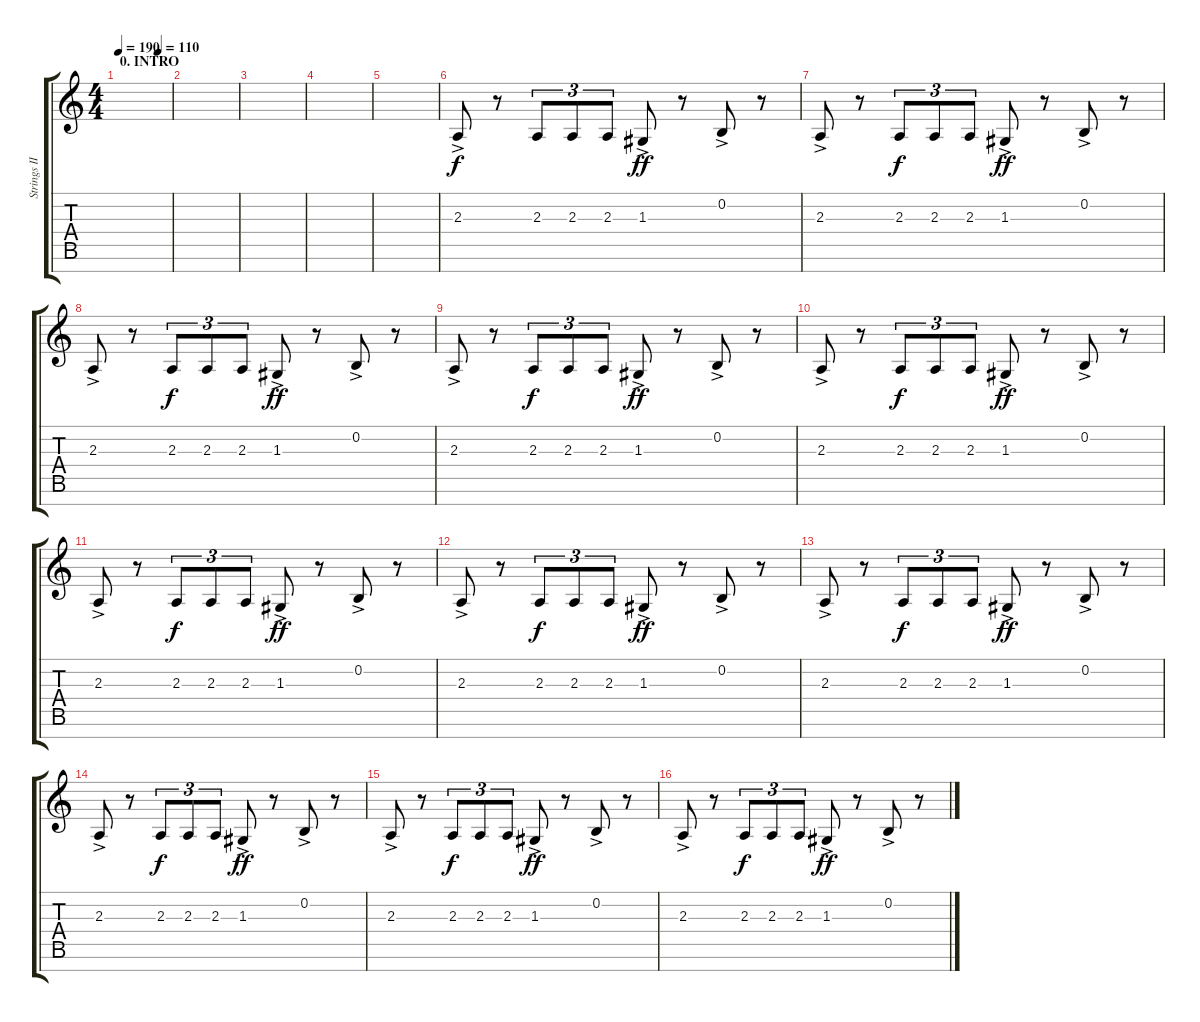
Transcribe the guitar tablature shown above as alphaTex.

\track ("Strings II" "Strings II") {instrument stringensemble1}
\staff {score tabs}
\tuning (E4 B3 G3 D3 A2 E2 B1) {hide}
\ts (4 4)
\section ("" "0. INTRO")
\tempo 190
\tempo (110 0.75)
\tempo 190
\clef g2
\ks c
|
|
|
|
|
2.3{ac}.8 r.8 2.3.8{tu (3 2) dy f} 2.3.8{tu (3 2)} 2.3.8{tu (3 2)} 1.3{ac}.8{dy ff} r.8 0.2{ac}.8 r.8 |
2.3{ac}.8 r.8 2.3.8{tu (3 2) dy f} 2.3.8{tu (3 2)} 2.3.8{tu (3 2)} 1.3{ac}.8{dy ff} r.8 0.2{ac}.8 r.8 |
2.3{ac}.8 r.8 2.3.8{tu (3 2) dy f} 2.3.8{tu (3 2)} 2.3.8{tu (3 2)} 1.3{ac}.8{dy ff} r.8 0.2{ac}.8 r.8 |
2.3{ac}.8 r.8 2.3.8{tu (3 2) dy f} 2.3.8{tu (3 2)} 2.3.8{tu (3 2)} 1.3{ac}.8{dy ff} r.8 0.2{ac}.8 r.8 |
2.3{ac}.8 r.8 2.3.8{tu (3 2) dy f} 2.3.8{tu (3 2)} 2.3.8{tu (3 2)} 1.3{ac}.8{dy ff} r.8 0.2{ac}.8 r.8 |
2.3{ac}.8 r.8 2.3.8{tu (3 2) dy f} 2.3.8{tu (3 2)} 2.3.8{tu (3 2)} 1.3{ac}.8{dy ff} r.8 0.2{ac}.8 r.8 |
2.3{ac}.8 r.8 2.3.8{tu (3 2) dy f} 2.3.8{tu (3 2)} 2.3.8{tu (3 2)} 1.3{ac}.8{dy ff} r.8 0.2{ac}.8 r.8 |
2.3{ac}.8 r.8 2.3.8{tu (3 2) dy f} 2.3.8{tu (3 2)} 2.3.8{tu (3 2)} 1.3{ac}.8{dy ff} r.8 0.2{ac}.8 r.8 |
2.3{ac}.8 r.8 2.3.8{tu (3 2) dy f} 2.3.8{tu (3 2)} 2.3.8{tu (3 2)} 1.3{ac}.8{dy ff} r.8 0.2{ac}.8 r.8 |
2.3{ac}.8 r.8 2.3.8{tu (3 2) dy f} 2.3.8{tu (3 2)} 2.3.8{tu (3 2)} 1.3{ac}.8{dy ff} r.8 0.2{ac}.8 r.8 |
2.3{ac}.8 r.8 2.3.8{tu (3 2) dy f} 2.3.8{tu (3 2)} 2.3.8{tu (3 2)} 1.3{ac}.8{dy ff} r.8 0.2{ac}.8 r.8
